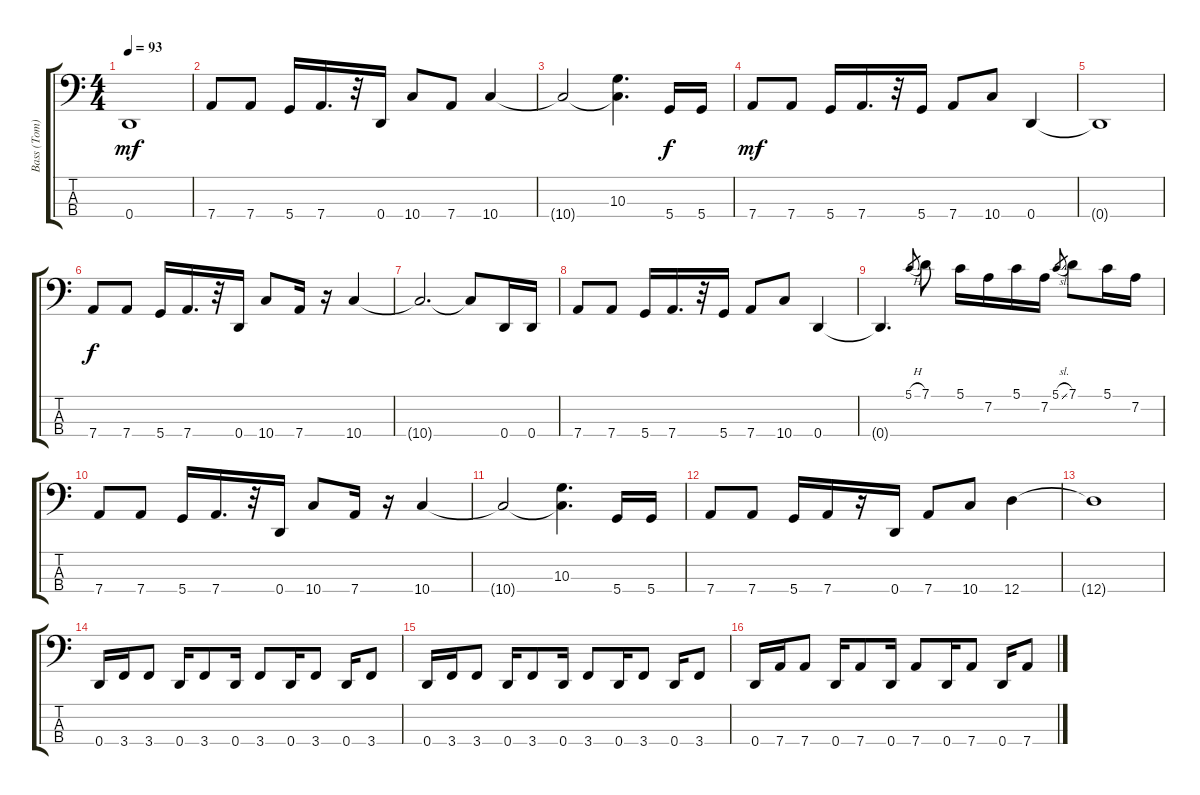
\track ("Bass (Tom)" "Bass (Tom)") {instrument electricbassfinger}
\staff {score tabs}
\tuning (G2 D2 A1 D1) {hide}
\ts (4 4)
\tempo 93
\clef f4
\ks c
0.4{t}.1{dy mf} |
7.4.8 7.4.8 5.4.16 7.4.16{d} r.32 0.4.16 10.4.8 7.4.8 10.4.4 |
10.4{t}.2 (10.3 10.4{t}).4{d} 5.4.16{dy f} 5.4.16 |
7.4.8{dy mf} 7.4.8 5.4.16 7.4.16{d} r.32 5.4.16 7.4.8 10.4.8 0.4.4 |
0.4{t}.1 |
7.4.8{dy f} 7.4.8 5.4.16 7.4.16{d} r.32 0.4.16 10.4.8 7.4.16 r.16 10.4.4 |
10.4{t}.2{d} 10.4{t}.8 0.4.16 0.4.16 |
7.4.8 7.4.8 5.4.16 7.4.16{d} r.32 5.4.16 7.4.8 10.4.8 0.4.4 |
0.4{t}.4{d} 5.1{h}.8{gr} 7.1.8 5.1.16 7.2.16 5.1.16 7.2.16 5.1{sl}.8{gr} 7.1.8 5.1.16 7.2.16 |
7.4.8 7.4.8 5.4.16 7.4.16{d} r.32 0.4.16 10.4.8 7.4.16 r.16 10.4.4 |
10.4{t}.2 (10.3 10.4{t}).4{d} 5.4.16 5.4.16 |
7.4.8 7.4.8 5.4.16 7.4.16 r.16 0.4.16 7.4.8 10.4.8 12.4.4 |
12.4{t}.1 |
0.4.16 3.4.16 3.4.8 0.4.16 3.4.8 0.4.16 3.4.8 0.4.16 3.4.8 0.4.16 3.4.8 |
0.4.16 3.4.16 3.4.8 0.4.16 3.4.8 0.4.16 3.4.8 0.4.16 3.4.8 0.4.16 3.4.8 |
0.4.16 7.4.16 7.4.8 0.4.16 7.4.8 0.4.16 7.4.8 0.4.16 7.4.8 0.4.16 7.4.8
